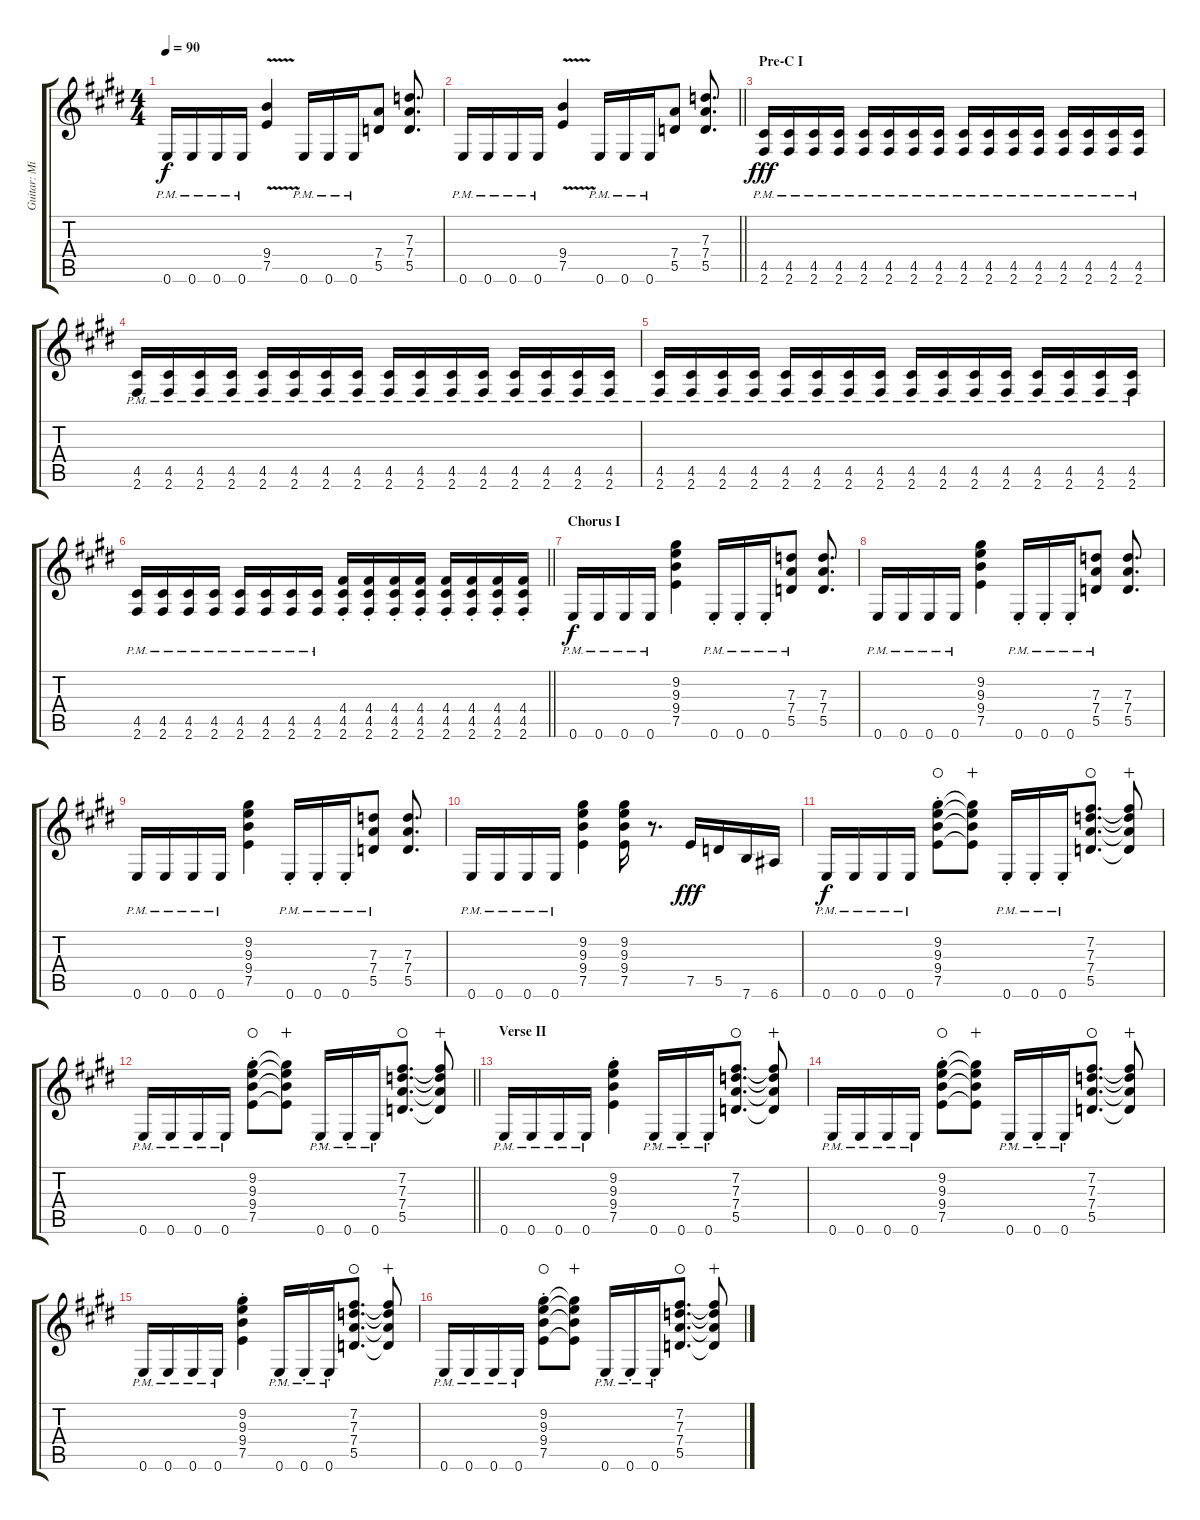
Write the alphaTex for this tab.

\track ("Guitar: Michael" "Guitar: Mi") {instrument overdrivenguitar}
\staff {score tabs}
\tuning (E4 B3 G3 D3 A2 E2) {hide}
\ts (4 4)
\tempo 90
\clef g2
\ks e
0.6{pm}.16{dy f} 0.6{pm}.16 0.6{pm}.16 0.6{pm}.16 (9.4 7.5{v}).4 0.6{pm}.16 0.6{pm}.16 0.6{pm}.16 (7.4 5.5).8 (7.3 7.4 5.5).8{d} |
\barLineRight lightlight
0.6{pm}.16 0.6{pm}.16 0.6{pm}.16 0.6{pm}.16 (9.4 7.5{v}).4 0.6{pm}.16 0.6{pm}.16 0.6{pm}.16 (7.4 5.5).8 (7.3 7.4 5.5).8{d} |
\section ("" "Pre-C I")
(4.5{pm} 2.6{pm}).16{dy fff} (4.5{pm} 2.6{pm}).16 (4.5{pm} 2.6{pm}).16 (4.5{pm} 2.6{pm}).16 (4.5{pm} 2.6{pm}).16 (4.5{pm} 2.6{pm}).16 (4.5{pm} 2.6{pm}).16 (4.5{pm} 2.6{pm}).16 (4.5{pm} 2.6{pm}).16 (4.5{pm} 2.6{pm}).16 (4.5{pm} 2.6{pm}).16 (4.5{pm} 2.6{pm}).16 (4.5{pm} 2.6{pm}).16 (4.5{pm} 2.6{pm}).16 (4.5{pm} 2.6{pm}).16 (4.5{pm} 2.6{pm}).16 |
(4.5{pm} 2.6{pm}).16 (4.5{pm} 2.6{pm}).16 (4.5{pm} 2.6{pm}).16 (4.5{pm} 2.6{pm}).16 (4.5{pm} 2.6{pm}).16 (4.5{pm} 2.6{pm}).16 (4.5{pm} 2.6{pm}).16 (4.5{pm} 2.6{pm}).16 (4.5{pm} 2.6{pm}).16 (4.5{pm} 2.6{pm}).16 (4.5{pm} 2.6{pm}).16 (4.5{pm} 2.6{pm}).16 (4.5{pm} 2.6{pm}).16 (4.5{pm} 2.6{pm}).16 (4.5{pm} 2.6{pm}).16 (4.5{pm} 2.6{pm}).16 |
(4.5{pm} 2.6{pm}).16 (4.5{pm} 2.6{pm}).16 (4.5{pm} 2.6{pm}).16 (4.5{pm} 2.6{pm}).16 (4.5{pm} 2.6{pm}).16 (4.5{pm} 2.6{pm}).16 (4.5{pm} 2.6{pm}).16 (4.5{pm} 2.6{pm}).16 (4.5{pm} 2.6{pm}).16 (4.5{pm} 2.6{pm}).16 (4.5{pm} 2.6{pm}).16 (4.5{pm} 2.6{pm}).16 (4.5{pm} 2.6{pm}).16 (4.5{pm} 2.6{pm}).16 (4.5{pm} 2.6{pm}).16 (4.5{pm} 2.6{pm}).16 |
\barLineRight lightlight
(4.5{pm} 2.6{pm}).16 (4.5{pm} 2.6{pm}).16 (4.5{pm} 2.6{pm}).16 (4.5{pm} 2.6{pm}).16 (4.5{pm} 2.6{pm}).16 (4.5{pm} 2.6{pm}).16 (4.5{pm} 2.6{pm}).16 (4.5{pm} 2.6{pm}).16 (4.4{st} 4.5{st} 2.6{st}).16 (4.4{st} 4.5{st} 2.6{st}).16 (4.4{st} 4.5{st} 2.6{st}).16 (4.4{st} 4.5{st} 2.6{st}).16 (4.4{st} 4.5{st} 2.6{st}).16 (4.4{st} 4.5{st} 2.6{st}).16 (4.4{st} 4.5{st} 2.6{st}).16 (4.4{st} 4.5{st} 2.6{st}).16 |
\section ("" "Chorus I")
0.6{pm}.16{dy f} 0.6{pm}.16 0.6{pm}.16 0.6{pm}.16 (9.2 9.3 9.4 7.5).4 0.6{pm st}.16 0.6{pm st}.16 0.6{pm st}.16 (7.3{pm} 7.4{pm} 5.5{pm}).8 (7.3 7.4 5.5).8{d} |
0.6{pm}.16 0.6{pm}.16 0.6{pm}.16 0.6{pm}.16 (9.2 9.3 9.4 7.5).4 0.6{pm st}.16 0.6{pm st}.16 0.6{pm st}.16 (7.3{pm} 7.4{pm} 5.5{pm}).8 (7.3 7.4 5.5).8{d} |
0.6{pm}.16 0.6{pm}.16 0.6{pm}.16 0.6{pm}.16 (9.2 9.3 9.4 7.5).4 0.6{pm st}.16 0.6{pm st}.16 0.6{pm st}.16 (7.3{pm} 7.4{pm} 5.5{pm}).8 (7.3 7.4 5.5).8{d} |
0.6{pm}.16 0.6{pm}.16 0.6{pm}.16 0.6{pm}.16 (9.2 9.3 9.4 7.5).4 (9.2 9.3 9.4 7.5).16 r.8{d} 7.5.16{dy fff} 5.5.16 7.6.16 6.6.16 |
0.6{pm}.16{dy f} 0.6{pm}.16 0.6{pm}.16 0.6{pm}.16 (9.2{st} 9.3{st} 9.4{st} 7.5{st}).8{waho} (9.2{t} 9.3{t} 9.4{t} 7.5{t}).8{wahc} 0.6{pm st}.16 0.6{pm st}.16 0.6{pm st}.16 (7.2 7.3 7.4 5.5).8{d waho} (7.2{t} 7.3{t} 7.4{t} 5.5{t}).8{wahc} |
\barLineRight lightlight
0.6{pm}.16 0.6{pm}.16 0.6{pm}.16 0.6{pm}.16 (9.2{st} 9.3{st} 9.4{st} 7.5{st}).8{waho} (9.2{t} 9.3{t} 9.4{t} 7.5{t}).8{wahc} 0.6{pm st}.16 0.6{pm st}.16 0.6{pm st}.16 (7.2 7.3 7.4 5.5).8{d waho} (7.2{t} 7.3{t} 7.4{t} 5.5{t}).8{wahc} |
\section ("" "Verse II")
0.6{pm}.16 0.6{pm}.16 0.6{pm}.16 0.6{pm}.16 (9.2{st} 9.3{st} 9.4{st} 7.5{st}).4 0.6{pm st}.16 0.6{pm st}.16 0.6{pm st}.16 (7.2 7.3 7.4 5.5).8{d waho} (7.2{t} 7.3{t} 7.4{t} 5.5{t}).8{wahc} |
0.6{pm}.16 0.6{pm}.16 0.6{pm}.16 0.6{pm}.16 (9.2{st} 9.3{st} 9.4{st} 7.5{st}).8{waho} (9.2{t} 9.3{t} 9.4{t} 7.5{t}).8{wahc} 0.6{pm st}.16 0.6{pm st}.16 0.6{pm st}.16 (7.2 7.3 7.4 5.5).8{d waho} (7.2{t} 7.3{t} 7.4{t} 5.5{t}).8{wahc} |
0.6{pm}.16 0.6{pm}.16 0.6{pm}.16 0.6{pm}.16 (9.2{st} 9.3{st} 9.4{st} 7.5{st}).4 0.6{pm st}.16 0.6{pm st}.16 0.6{pm st}.16 (7.2 7.3 7.4 5.5).8{d waho} (7.2{t} 7.3{t} 7.4{t} 5.5{t}).8{wahc} |
0.6{pm}.16 0.6{pm}.16 0.6{pm}.16 0.6{pm}.16 (9.2{st} 9.3{st} 9.4{st} 7.5{st}).8{waho} (9.2{t} 9.3{t} 9.4{t} 7.5{t}).8{wahc} 0.6{pm st}.16 0.6{pm st}.16 0.6{pm st}.16 (7.2 7.3 7.4 5.5).8{d waho} (7.2{t} 7.3{t} 7.4{t} 5.5{t}).8{wahc}
